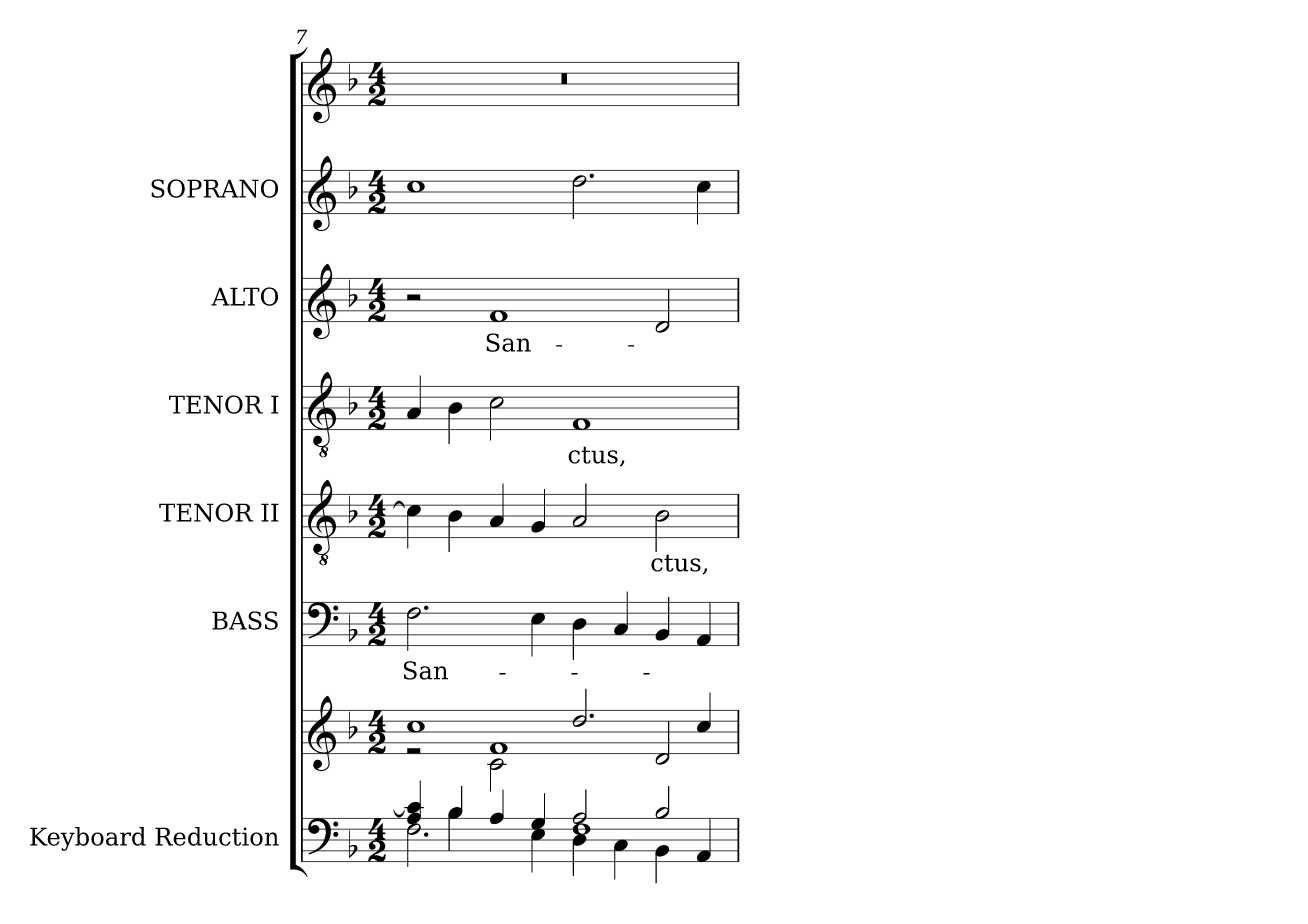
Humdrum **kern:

**kern	**kern	**kern	**text	**kern	**text	**kern	**text	**kern	**text	**kern	**kern
*part7	*part7	*part6	*part6	*part5	*part5	*part4	*part4	*part3	*part3	*part2	*part1
*staff8	*staff7	*staff6	*staff6	*staff5	*staff5	*staff4	*staff4	*staff3	*staff3	*staff2	*staff1
*I"Keyboard Reduction	*	*I"BASS	*	*I"TENOR II	*	*I"TENOR I	*	*I"ALTO	*	*I"SOPRANO	*
*I'Reduc.	*	*I'B.	*	*I'T. II	*	*I'T. I	*	*I'A.	*	*I'S.	*
*clefF4	*clefG2	*clefF4	*	*clefGv2	*	*clefGv2	*	*clefG2	*	*clefG2	*clefG2
*	*	*	*	*ITrd7c12	*	*ITrd7c12	*	*	*	*	*
*k[b-]	*k[b-]	*k[b-]	*	*k[b-]	*	*k[b-]	*	*k[b-]	*	*k[b-]	*k[b-]
*F:	*F:	*F:	*	*F:	*	*F:	*	*F:	*	*F:	*F:
*M4/2	*M4/2	*M4/2	*	*M4/2	*	*M4/2	*	*M4/2	*	*M4/2	*M4/2
=7	=7	=7	=7	=7	=7	=7	=7	=7	=7	=7	=7
*^	*^	*	*	*	*	*	*	*	*	*	*
*	*^	*	*^	*	*	*	*	*	*	*	*	*	*
!	!	!	!	!	!	!	!LO:LY:b:color=#000000	!	!	!	!	!	!	!	!LO:N:vis=1
4Ai/ 4ci]	4ryy	2.Fi\	1cci	2r	2ryy	2.Fi\	San-	4Ci\]	.	4AAi/	.	2r	.	1cci	0r
4B-i/	4B-i\	.	.	.	.	.	.	4BB-i\	.	4BB-i\	.	.	.	.	.
!	!	!	!	!	!	!	!	!	!	!	!	!	!LO:LY:b:color=#000000	!	!
4Ai/	2ryy	.	.	1fi	2ci\	.	.	4AAi/	.	2Ci\	.	1fi	San-	.	.
4Gi/	.	4Ei\	.	.	.	4Ei\	.	4GGi/	.	.	.	.	.	.	.
!	!	!	!	!	!	!	!	!	!	!	!LO:LY:b:color=#000000	!	!	!	!
2Ai/	1Fi	4Di\	2.ddi/	.	1ryy	4Di\	.	2AAi/	.	1FFi	-ctus,	.	.	2.ddi\	.
.	.	4Ci\	.	.	.	4Ci/	.	.	.	.	.	.	.	.	.
!	!	!	!	!	!	!	!	!	!LO:LY:b:color=#000000	!	!	!	!	!	!
2B-i/	.	4BB-i\	.	2di/	.	4BB-i/	.	2BB-i\	-ctus,	.	.	2di/	.	.	.
.	.	4AAi/	4cci/	.	.	4AAi/	.	.	.	.	.	.	.	4cci\	.
*v	*v	*v	*	*	*	*	*	*	*	*	*	*	*	*	*
*	*v	*v	*v	*	*	*	*	*	*	*	*	*	*
=	=	=	=	=	=	=	=	=	=	=	=
*-	*-	*-	*-	*-	*-	*-	*-	*-	*-	*-	*-
